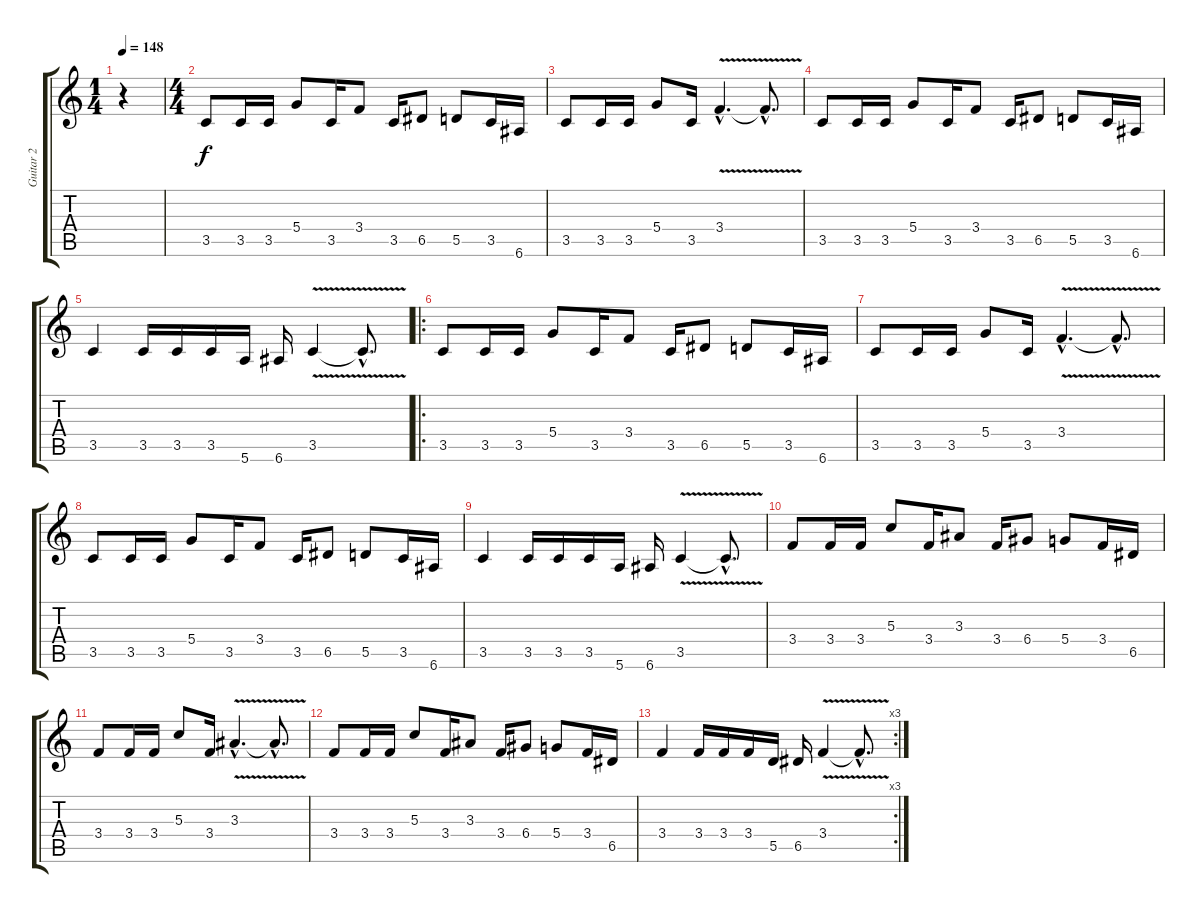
\track ("Guitar 2" "Guitar 2") {instrument overdrivenguitar}
\staff {score tabs}
\tuning (E4 B3 G3 D3 A2 E2) {hide}
\ts (1 4)
\tempo 148
\clef g2
\ks c
r.4{dy f instrument overdrivenguitar} |
\ts (4 4)
3.5.8 3.5.16 3.5.16 5.4.8 3.5.16 3.4.8 3.5.16 6.5.8 5.5.8 3.5.16 6.6.16 |
3.5.8 3.5.16 3.5.16 5.4.8 3.5.16 3.4{v hac}.4{d} 3.4{hac t}.8{d} |
3.5.8 3.5.16 3.5.16 5.4.8 3.5.16 3.4.8 3.5.16 6.5.8 5.5.8 3.5.16 6.6.16 |
3.5.4 3.5.16 3.5.16 3.5.16 5.6.16 6.6.16 3.5{v}.4 3.5{hac t}.8{d} |
\ro
3.5.8 3.5.16 3.5.16 5.4.8 3.5.16 3.4.8 3.5.16 6.5.8 5.5.8 3.5.16 6.6.16 |
3.5.8 3.5.16 3.5.16 5.4.8 3.5.16 3.4{v hac}.4{d} 3.4{hac t}.8{d} |
3.5.8 3.5.16 3.5.16 5.4.8 3.5.16 3.4.8 3.5.16 6.5.8 5.5.8 3.5.16 6.6.16 |
3.5.4 3.5.16 3.5.16 3.5.16 5.6.16 6.6.16 3.5{v}.4 3.5{hac t}.8{d} |
3.4.8 3.4.16 3.4.16 5.3.8 3.4.16 3.3.8 3.4.16 6.4.8 5.4.8 3.4.16 6.5.16 |
3.4.8 3.4.16 3.4.16 5.3.8 3.4.16 3.3{v hac}.4{d} 3.3{hac t}.8{d} |
3.4.8 3.4.16 3.4.16 5.3.8 3.4.16 3.3.8 3.4.16 6.4.8 5.4.8 3.4.16 6.5.16 |
\rc 3
3.4.4 3.4.16 3.4.16 3.4.16 5.5.16 6.5.16 3.4{v}.4 3.4{hac t}.8{d}
